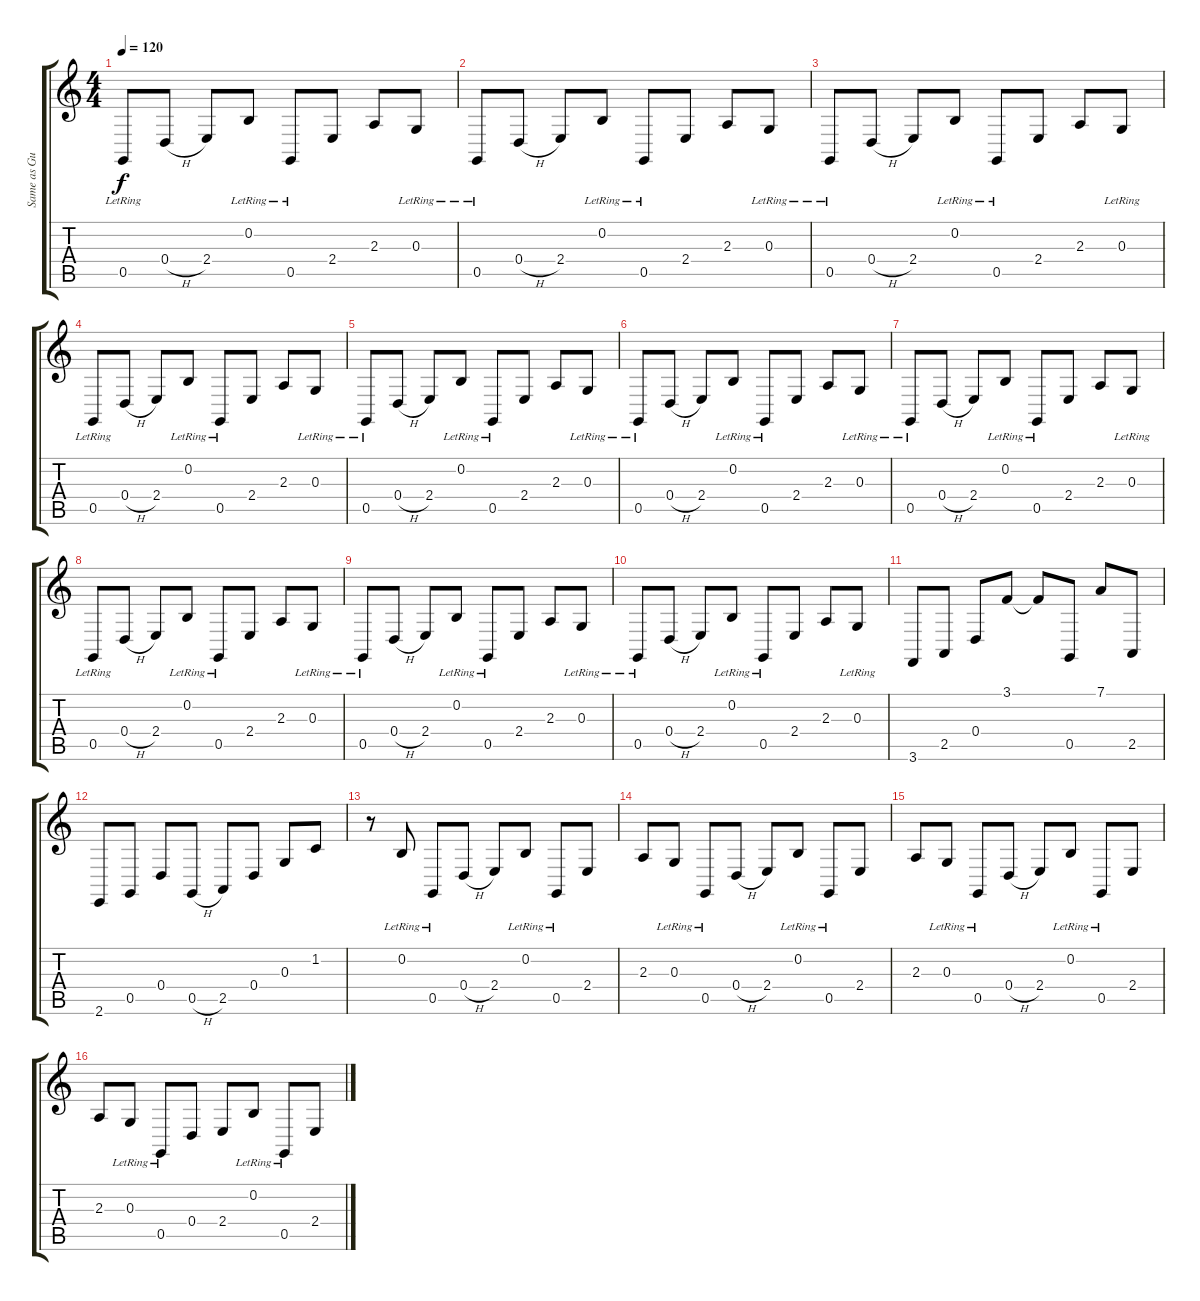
\track ("Same as Guitar (For Effect)" "Same as Gu") {instrument pad4choir}
\staff {score tabs}
\tuning (D4 B3 G3 D3 G2 D2) {hide}
\ts (4 4)
\tempo 120
\clef g2
\ks c
0.5{lr}.8{dy f instrument pad4choir} 0.4{h}.8 2.4.8 0.2{lr}.8 0.5{lr}.8 2.4.8 2.3.8 0.3{lr}.8 |
0.5{lr}.8 0.4{h}.8 2.4.8 0.2{lr}.8 0.5{lr}.8 2.4.8 2.3.8 0.3{lr}.8 |
0.5{lr}.8 0.4{h}.8 2.4.8 0.2{lr}.8 0.5{lr}.8 2.4.8 2.3.8 0.3{lr}.8 |
0.5{lr}.8 0.4{h}.8 2.4.8 0.2{lr}.8 0.5{lr}.8 2.4.8 2.3.8 0.3{lr}.8 |
0.5{lr}.8 0.4{h}.8 2.4.8 0.2{lr}.8 0.5{lr}.8 2.4.8 2.3.8 0.3{lr}.8 |
0.5{lr}.8 0.4{h}.8 2.4.8 0.2{lr}.8 0.5{lr}.8 2.4.8 2.3.8 0.3{lr}.8 |
0.5{lr}.8 0.4{h}.8 2.4.8 0.2{lr}.8 0.5{lr}.8 2.4.8 2.3.8 0.3{lr}.8 |
0.5{lr}.8 0.4{h}.8 2.4.8 0.2{lr}.8 0.5{lr}.8 2.4.8 2.3.8 0.3{lr}.8 |
0.5{lr}.8 0.4{h}.8 2.4.8 0.2{lr}.8 0.5{lr}.8 2.4.8 2.3.8 0.3{lr}.8 |
0.5{lr}.8 0.4{h}.8 2.4.8 0.2{lr}.8 0.5{lr}.8 2.4.8 2.3.8 0.3{lr}.8 |
3.6.8 2.5.8 0.4.8 3.1.8 3.1{t}.8 0.5.8 7.1.8 2.5.8 |
2.6.8 0.5.8 0.4.8 0.5{h}.8 2.5.8 0.4.8 0.3.8 1.2.8 |
r.8 0.2{lr}.8 0.5{lr}.8 0.4{h}.8 2.4.8 0.2{lr}.8 0.5{lr}.8 2.4.8 |
2.3.8 0.3{lr}.8 0.5{lr}.8 0.4{h}.8 2.4.8 0.2{lr}.8 0.5{lr}.8 2.4.8 |
2.3.8 0.3{lr}.8 0.5{lr}.8 0.4{h}.8 2.4.8 0.2{lr}.8 0.5{lr}.8 2.4.8 |
2.3.8 0.3{lr}.8 0.5{lr}.8 0.4.8 2.4.8 0.2{lr}.8 0.5{lr}.8 2.4.8
